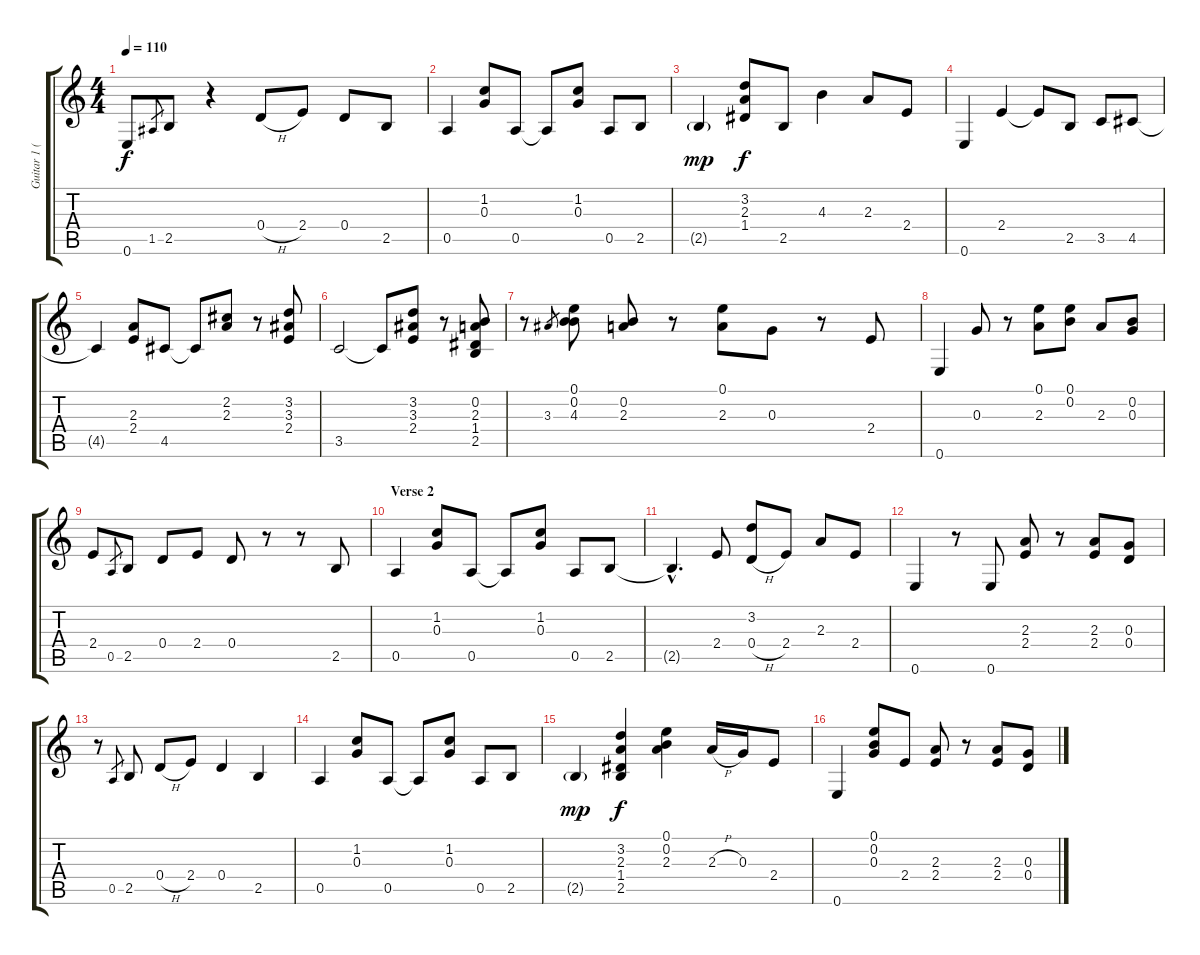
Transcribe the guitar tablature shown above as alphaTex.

\track ("Guitar 1 (Acoustic Rythm)" "Guitar 1 (") {instrument acousticguitarnylon}
\staff {score tabs}
\tuning (E4 B3 G3 D3 A2 E2) {hide}
\ts (4 4)
\tempo 110
\clef g2
\ks c
0.6{t}.8{dy f} 1.5.8{gr} 2.5.8 r.4 0.4{h}.8 2.4.8 0.4.8 2.5.8 |
0.5.4 (1.2 0.3).8 0.5.8 0.5{t}.8 (1.2 0.3).8 0.5.8 2.5.8 |
2.5{g}.4{dy mp} (3.2 2.3 1.4).8{dy f} 2.5.8 4.3.4 2.3.8 2.4.8 |
0.6.4 2.4.4 2.4{t}.8 2.5.8 3.5.8 4.5.8 |
4.5{t}.4 (2.3 2.4).8 4.5.8 4.5{t}.8 (2.2 2.3).8 r.8 (3.2 3.3 2.4).8 |
3.5.2 3.5{t}.8 (3.2 3.3 2.4).8 r.8 (0.2 2.3 1.4 2.5).8 |
r.8 3.3.8{gr} (0.1 0.2 4.3).8 (0.2 2.3).8 r.8 (0.1 2.3).8 0.3.8 r.8 2.4.8 |
0.6.4 0.3.8 r.8 (0.1 2.3).8 (0.1 0.2).8 2.3.8 (0.2 0.3).8 |
2.4.8 0.5.8{gr} 2.5.8 0.4.8 2.4.8 0.4.8 r.8 r.8 2.5.8 |
\section ("" "Verse 2")
0.5.4 (1.2 0.3).8 0.5.8 0.5{t}.8 (1.2 0.3).8 0.5.8 2.5.8 |
2.5{hac t}.4{d} 2.4.8 (3.2 0.4{h}).8 2.4.8 2.3.8 2.4.8 |
0.6.4 r.8 0.6.8 (2.3 2.4).8 r.8 (2.3 2.4).8 (0.3 0.4).8 |
r.8 0.5.8{gr} 2.5.8 0.4{h}.8 2.4.8 0.4.4 2.5.4 |
0.5.4 (1.2 0.3).8 0.5.8 0.5{t}.8 (1.2 0.3).8 0.5.8 2.5.8 |
2.5{g}.4{dy mp} (3.2 2.3 1.4 2.5).4{dy f} (0.1 0.2 2.3).4 2.3{h}.16 0.3.16 2.4.8 |
0.6.4 (0.1 0.2 0.3).8 2.4.8 (2.3 2.4).8 r.8 (2.3 2.4).8 (0.3 0.4).8
